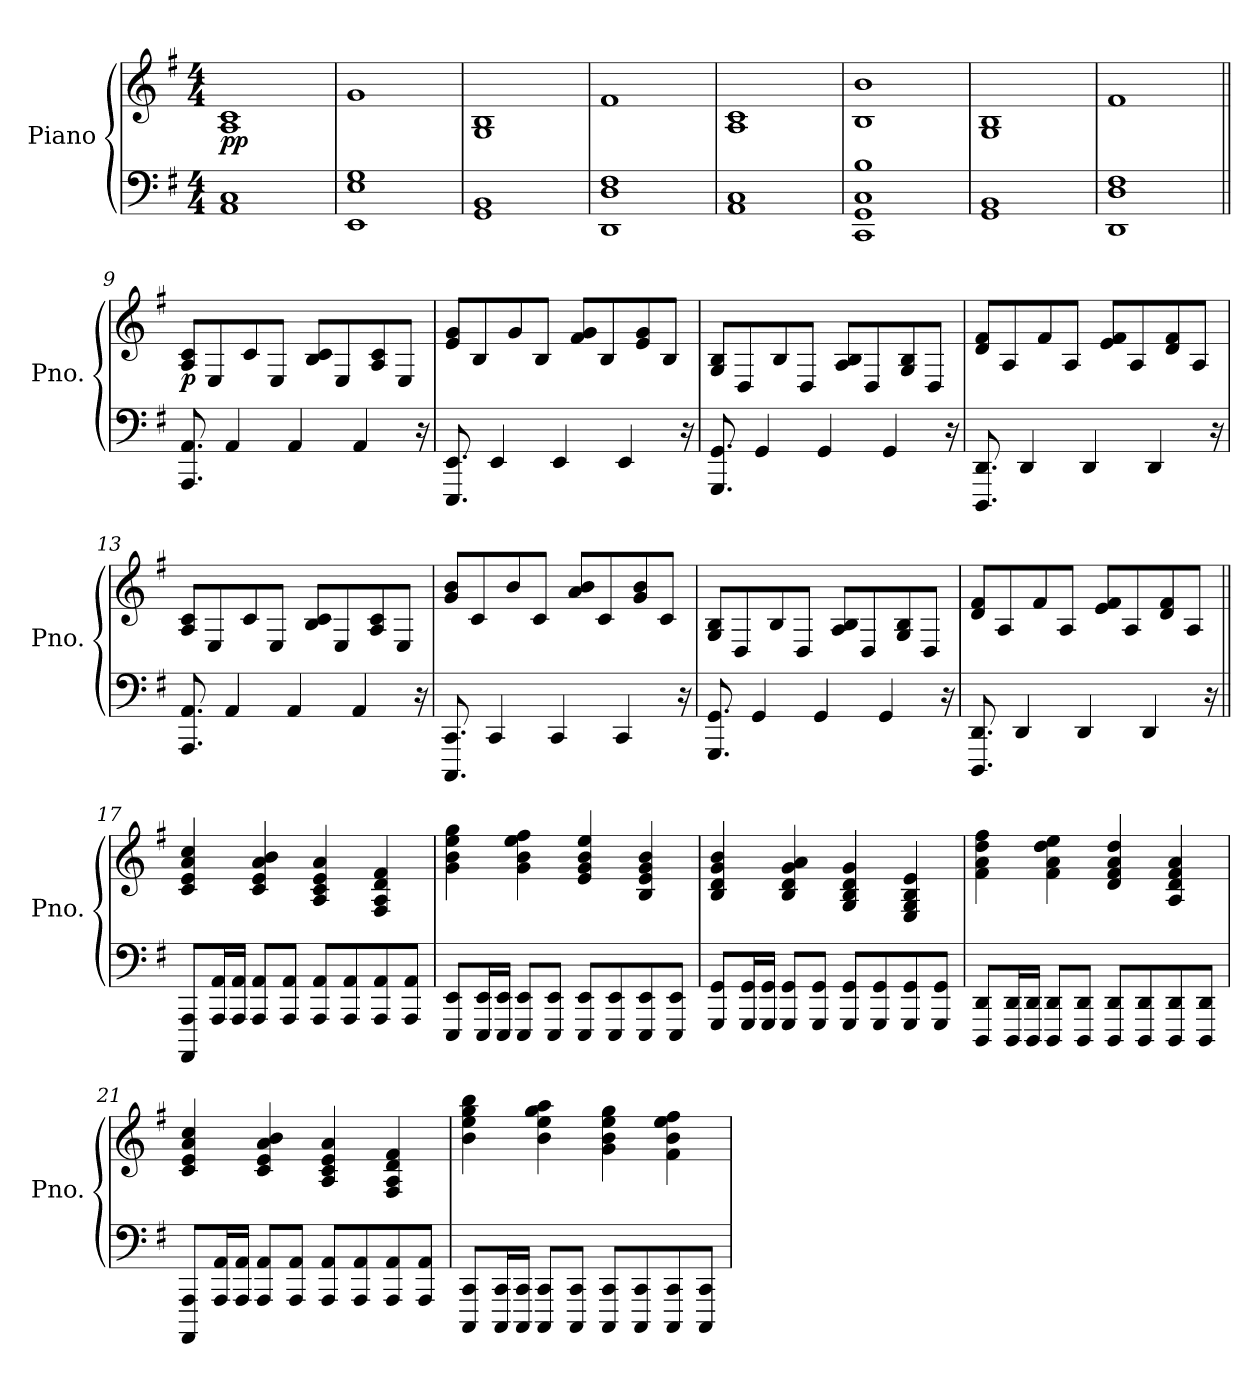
**kern	**kern	**dynam
*part1	*part1	*part1
*staff2	*staff1	*staff1/2
*I"Piano	*	*
*I'Pno.	*	*
*clefF4	*clefG2	*
*k[f#]	*k[f#]	*
*M4/4	*M4/4	*
*MM50	*MM50	*
=1	=1	=1
!	!	!LO:DY:b
1AA 1C	1A 1c	pp
=2	=2	=2
1EE 1E 1G	1g	.
=3	=3	=3
1GG 1BB	1G 1B	.
=4	=4	=4
1DD 1D 1F#	1f#	.
=5	=5	=5
1AA 1C	1A 1c	.
=6	=6	=6
1CC 1GG 1C 1B	1B 1b	.
=7	=7	=7
1GG 1BB	1G 1B	.
=8	=8	=8
1DD 1D 1F#	1f#	.
!!LO:LB:g=z
=9||	=9||	=9||
*	*MM55	*
!	!	!LO:DY:b
8.AAA/ 8.AA/	8A/ 8c/L	p
.	8E/	.
4AA/	.	.
.	8c/	.
.	8E/J	.
4AA/	.	.
.	8B/ 8c/L	.
.	8E/	.
4AA/	.	.
.	8A/ 8c/	.
.	8E/J	.
16r	.	.
=10	=10	=10
8.EEE/ 8.EE/	8e/ 8g/L	.
.	8B/	.
4EE/	.	.
.	8g/	.
.	8B/J	.
4EE/	.	.
.	8f#/ 8g/L	.
.	8B/	.
4EE/	.	.
.	8e/ 8g/	.
.	8B/J	.
16r	.	.
=11	=11	=11
8.GGG/ 8.GG/	8G/ 8B/L	.
.	8D/	.
4GG/	.	.
.	8B/	.
.	8D/J	.
4GG/	.	.
.	8A/ 8B/L	.
.	8D/	.
4GG/	.	.
.	8G/ 8B/	.
.	8D/J	.
16r	.	.
!!LO:LB:g=z
=12	=12	=12
8.DDD/ 8.DD/	8d/ 8f#/L	.
.	8A/	.
4DD/	.	.
.	8f#/	.
.	8A/J	.
4DD/	.	.
.	8e/ 8f#/L	.
.	8A/	.
4DD/	.	.
.	8d/ 8f#/	.
.	8A/J	.
16r	.	.
=13	=13	=13
8.AAA/ 8.AA/	8A/ 8c/L	.
.	8E/	.
4AA/	.	.
.	8c/	.
.	8E/J	.
4AA/	.	.
.	8B/ 8c/L	.
.	8E/	.
4AA/	.	.
.	8A/ 8c/	.
.	8E/J	.
16r	.	.
=14	=14	=14
8.CCC/ 8.CC/	8g/ 8b/L	.
.	8c/	.
4CC/	.	.
.	8b/	.
.	8c/J	.
4CC/	.	.
.	8a/ 8b/L	.
.	8c/	.
4CC/	.	.
.	8g/ 8b/	.
.	8c/J	.
16r	.	.
!!LO:LB:g=z
=15	=15	=15
8.GGG/ 8.GG/	8G/ 8B/L	.
.	8D/	.
4GG/	.	.
.	8B/	.
.	8D/J	.
4GG/	.	.
.	8A/ 8B/L	.
.	8D/	.
4GG/	.	.
.	8G/ 8B/	.
.	8D/J	.
16r	.	.
=16	=16	=16
8.DDD/ 8.DD/	8d/ 8f#/L	.
.	8A/	.
4DD/	.	.
.	8f#/	.
.	8A/J	.
4DD/	.	.
.	8e/ 8f#/L	.
.	8A/	.
4DD/	.	.
.	8d/ 8f#/	.
.	8A/J	.
16r	.	.
!!LO:LB:g=z
=17||	=17||	=17||
8AAAA/ 8AAA/L	4c/ 4e/ 4a/ 4cc/	.
16AAA/ 16AA/L	.	.
16AAA/ 16AA/JJ	.	.
8AAA/ 8AA/L	4c/ 4e/ 4a/ 4b/	.
8AAA/ 8AA/J	.	.
8AAA/ 8AA/L	4A/ 4c/ 4e/ 4a/	.
8AAA/ 8AA/	.	.
8AAA/ 8AA/	4F#/ 4A/ 4d/ 4f#/	.
8AAA/ 8AA/J	.	.
=18	=18	=18
8EEE/ 8EE/L	4g\ 4b\ 4ee\ 4gg\	.
16EEE/ 16EE/L	.	.
16EEE/ 16EE/JJ	.	.
8EEE/ 8EE/L	4g\ 4b\ 4ee\ 4ff#\	.
8EEE/ 8EE/J	.	.
8EEE/ 8EE/L	4e/ 4g/ 4b/ 4ee/	.
8EEE/ 8EE/	.	.
8EEE/ 8EE/	4B/ 4e/ 4g/ 4b/	.
8EEE/ 8EE/J	.	.
=19	=19	=19
8GGG/ 8GG/L	4B/ 4d/ 4g/ 4b/	.
16GGG/ 16GG/L	.	.
16GGG/ 16GG/JJ	.	.
8GGG/ 8GG/L	4B/ 4d/ 4g/ 4a/	.
8GGG/ 8GG/J	.	.
8GGG/ 8GG/L	4G/ 4B/ 4d/ 4g/	.
8GGG/ 8GG/	.	.
8GGG/ 8GG/	4E/ 4G/ 4B/ 4e/	.
8GGG/ 8GG/J	.	.
!!LO:PB:g=z
=20	=20	=20
8DDD/ 8DD/L	4f#\ 4a\ 4dd\ 4ff#\	.
16DDD/ 16DD/L	.	.
16DDD/ 16DD/JJ	.	.
8DDD/ 8DD/L	4f#\ 4a\ 4dd\ 4ee\	.
8DDD/ 8DD/J	.	.
8DDD/ 8DD/L	4d/ 4f#/ 4a/ 4dd/	.
8DDD/ 8DD/	.	.
8DDD/ 8DD/	4A/ 4d/ 4f#/ 4a/	.
8DDD/ 8DD/J	.	.
=21	=21	=21
8AAAA/ 8AAA/L	4c/ 4e/ 4a/ 4cc/	.
16AAA/ 16AA/L	.	.
16AAA/ 16AA/JJ	.	.
8AAA/ 8AA/L	4c/ 4e/ 4a/ 4b/	.
8AAA/ 8AA/J	.	.
8AAA/ 8AA/L	4A/ 4c/ 4e/ 4a/	.
8AAA/ 8AA/	.	.
8AAA/ 8AA/	4F#/ 4A/ 4d/ 4f#/	.
8AAA/ 8AA/J	.	.
=22	=22	=22
8CCC/ 8CC/L	4b\ 4ee\ 4gg\ 4bb\	.
16CCC/ 16CC/L	.	.
16CCC/ 16CC/JJ	.	.
8CCC/ 8CC/L	4b\ 4ee\ 4gg\ 4aa\	.
8CCC/ 8CC/J	.	.
8CCC/ 8CC/L	4g\ 4b\ 4ee\ 4gg\	.
8CCC/ 8CC/	.	.
8CCC/ 8CC/	4f#\ 4b\ 4ee\ 4ff#\	.
8CCC/ 8CC/J	.	.
=	=	=
*-	*-	*-
